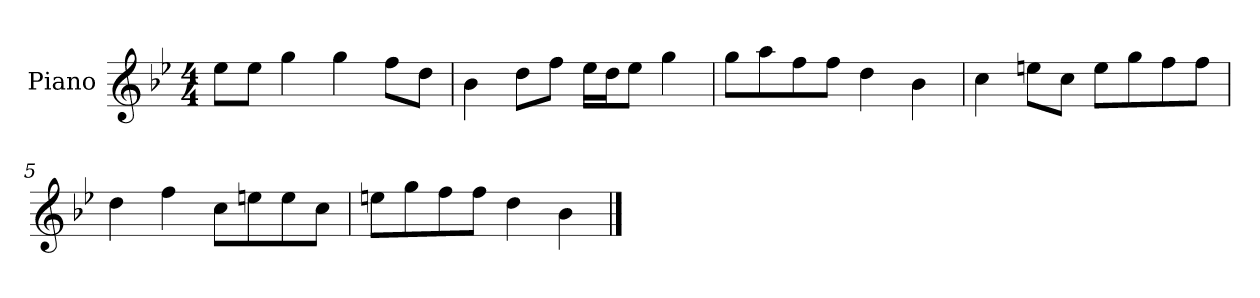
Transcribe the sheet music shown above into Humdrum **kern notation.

**kern
*part1
*staff1
*I"Piano
*I'P-no
*clefG2
*k[b-e-]
*M4/4
*MM90
=1
8ee-\L
8ee-\J
4gg\
4gg\
8ff\L
8dd\J
=2
4b-\
8dd\L
8ff\J
16ee-\LL
16dd\J
8ee-\J
4gg\
=3
8gg\L
8aa\
8ff\
8ff\J
4dd\
4b-\
=4
4cc\
8een\L
8cc\J
8ee\L
8gg\
8ff\
8ff\J
=5
4dd\
4ff\
8cc\L
8een\
8ee\
8cc\J
!!LO:LB:g=z
=6
8een\L
8gg\
8ff\
8ff\J
4dd\
4b-\
==
*-
